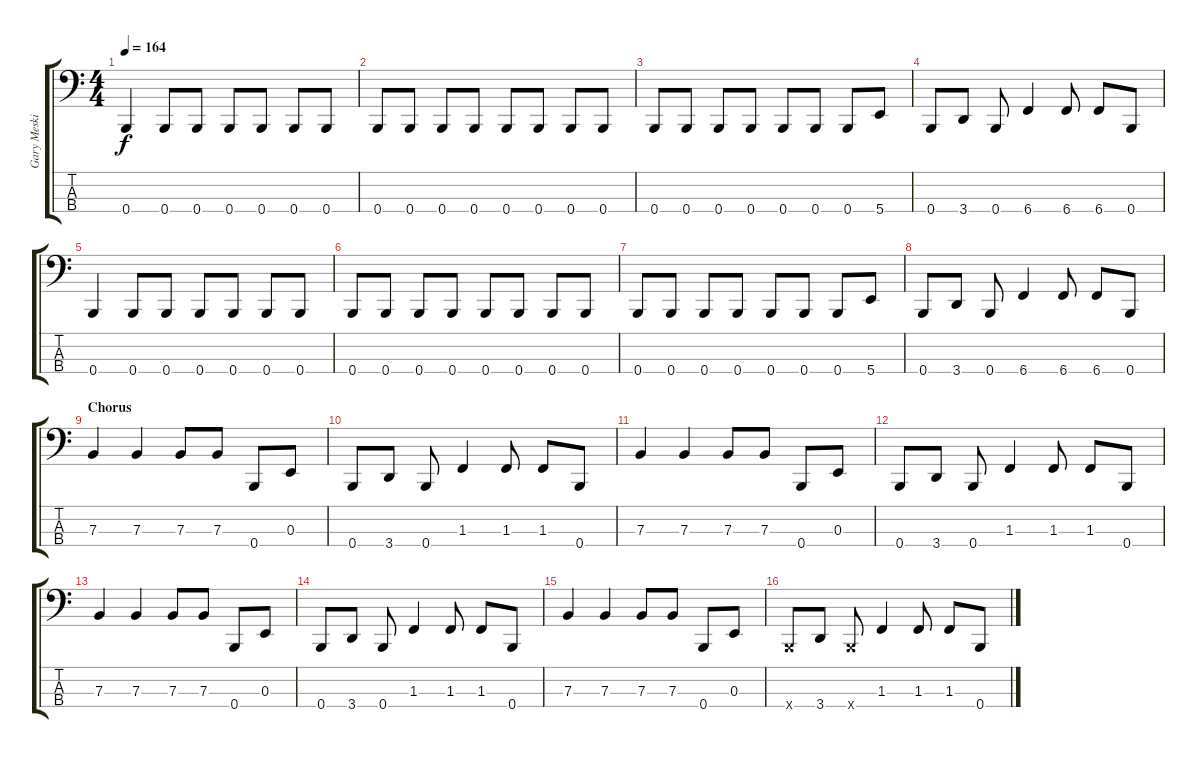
\track ("Gary Meskil (bass and vocals)" "Gary Meski") {instrument electricbasspick}
\staff {score tabs}
\tuning (D2 A1 E1 B0) {hide}
\ts (4 4)
\tempo 164
\clef f4
\ks c
0.4.4{dy f} 0.4.8 0.4.8 0.4.8 0.4.8 0.4.8 0.4.8 |
0.4.8 0.4.8 0.4.8 0.4.8 0.4.8 0.4.8 0.4.8 0.4.8 |
0.4.8 0.4.8 0.4.8 0.4.8 0.4.8 0.4.8 0.4.8 5.4.8 |
0.4.8 3.4.8 0.4.8 6.4.4 6.4.8 6.4.8 0.4.8 |
0.4.4 0.4.8 0.4.8 0.4.8 0.4.8 0.4.8 0.4.8 |
0.4.8 0.4.8 0.4.8 0.4.8 0.4.8 0.4.8 0.4.8 0.4.8 |
0.4.8 0.4.8 0.4.8 0.4.8 0.4.8 0.4.8 0.4.8 5.4.8 |
0.4.8 3.4.8 0.4.8 6.4.4 6.4.8 6.4.8 0.4.8 |
\section ("" "Chorus")
7.3.4 7.3.4 7.3.8 7.3.8 0.4.8 0.3.8 |
0.4.8 3.4.8 0.4.8 1.3.4 1.3.8 1.3.8 0.4.8 |
7.3.4 7.3.4 7.3.8 7.3.8 0.4.8 0.3.8 |
0.4.8 3.4.8 0.4.8 1.3.4 1.3.8 1.3.8 0.4.8 |
7.3.4 7.3.4 7.3.8 7.3.8 0.4.8 0.3.8 |
0.4.8 3.4.8 0.4.8 1.3.4 1.3.8 1.3.8 0.4.8 |
7.3.4 7.3.4 7.3.8 7.3.8 0.4.8 0.3.8 |
0.4{x}.8 3.4.8 0.4{x}.8 1.3.4 1.3.8 1.3.8 0.4.8
